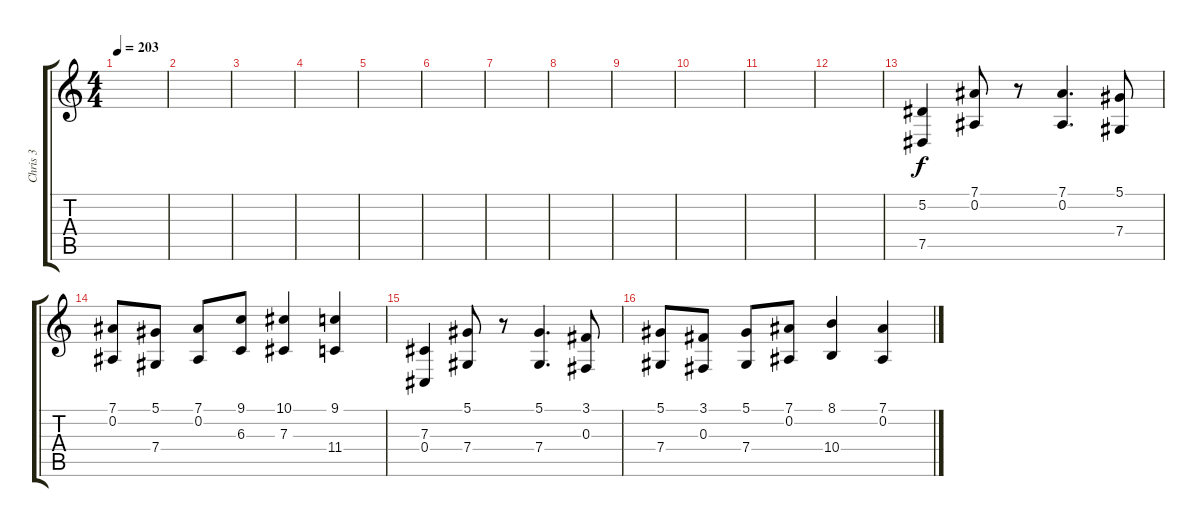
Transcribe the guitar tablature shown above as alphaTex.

\track ("Chris 3" "Chris 3") {instrument violin}
\staff {score tabs}
\tuning (Eb4 Bb3 Gb3 Db3 Ab2 Eb2) {hide}
\ts (4 4)
\tempo 203
\clef g2
\ks c
|
|
|
|
|
|
|
|
|
|
|
|
(5.2 7.5).4 (7.1 0.2).8 r.8 (7.1 0.2).4{d} (5.1 7.4).8 |
(7.1 0.2).8 (5.1 7.4).8 (7.1 0.2).8 (9.1 6.3).8 (10.1 7.3).4 (9.1 11.4).4 |
(7.3 0.4).4 (5.1 7.4).8 r.8 (5.1 7.4).4{d} (3.1 0.3).8 |
(5.1 7.4).8 (3.1 0.3).8 (5.1 7.4).8 (7.1 0.2).8 (8.1 10.4).4 (7.1 0.2).4
